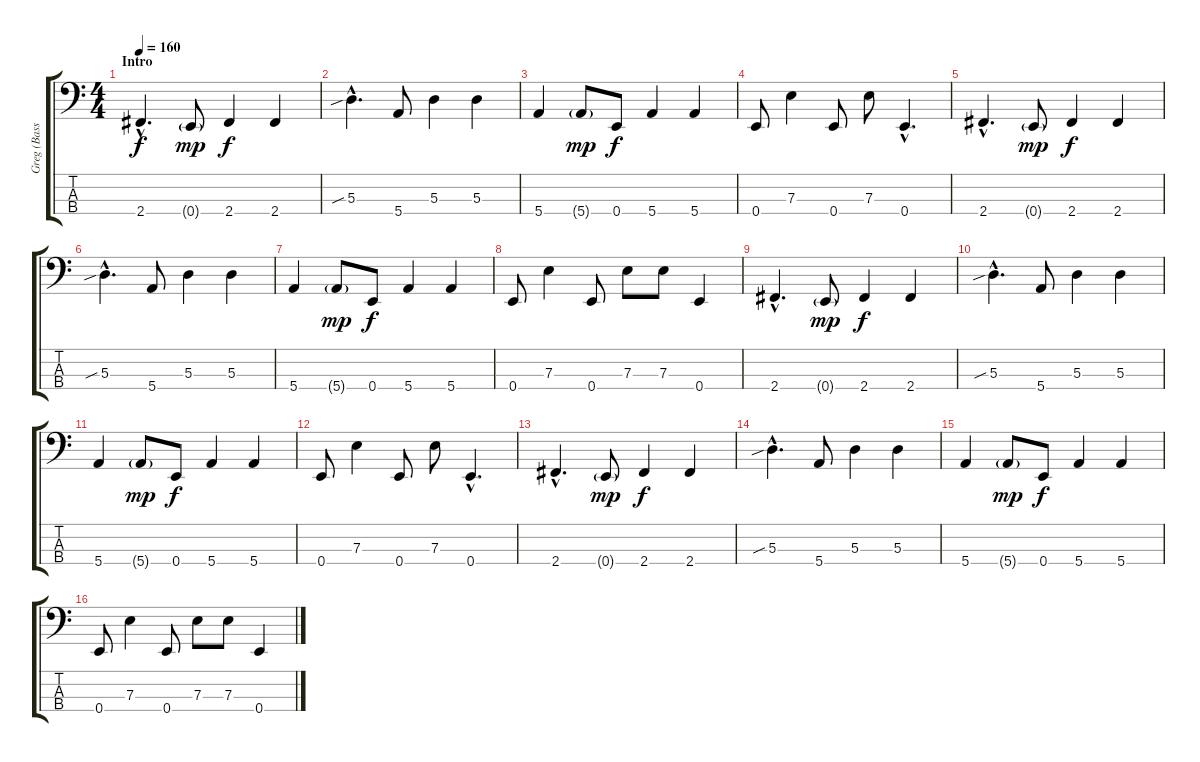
\track ("Greg (Bass)" "Greg (Bass") {instrument electricbasspick}
\staff {score tabs}
\tuning (G2 D2 A1 E1) {hide}
\ts (4 4)
\section ("" "Intro")
\tempo 160
\clef f4
\ks c
2.4{hac}.4{d dy f instrument electricbasspick} 0.4{g}.8{dy mp} 2.4.4{dy f} 2.4.4 |
5.3{sib hac}.4{d} 5.4.8 5.3.4 5.3.4 |
5.4.4 5.4{g}.8{dy mp} 0.4.8{dy f} 5.4.4 5.4.4 |
0.4.8 7.3.4 0.4.8 7.3.8 0.4{hac}.4{d} |
2.4{hac}.4{d} 0.4{g}.8{dy mp} 2.4.4{dy f} 2.4.4 |
5.3{sib hac}.4{d} 5.4.8 5.3.4 5.3.4 |
5.4.4 5.4{g}.8{dy mp} 0.4.8{dy f} 5.4.4 5.4.4 |
0.4.8 7.3.4 0.4.8 7.3.8 7.3.8 0.4.4 |
2.4{hac}.4{d} 0.4{g}.8{dy mp} 2.4.4{dy f} 2.4.4 |
5.3{sib hac}.4{d} 5.4.8 5.3.4 5.3.4 |
5.4.4 5.4{g}.8{dy mp} 0.4.8{dy f} 5.4.4 5.4.4 |
0.4.8 7.3.4 0.4.8 7.3.8 0.4{hac}.4{d} |
2.4{hac}.4{d} 0.4{g}.8{dy mp} 2.4.4{dy f} 2.4.4 |
5.3{sib hac}.4{d} 5.4.8 5.3.4 5.3.4 |
5.4.4 5.4{g}.8{dy mp} 0.4.8{dy f} 5.4.4 5.4.4 |
0.4.8 7.3.4 0.4.8 7.3.8 7.3.8 0.4.4
